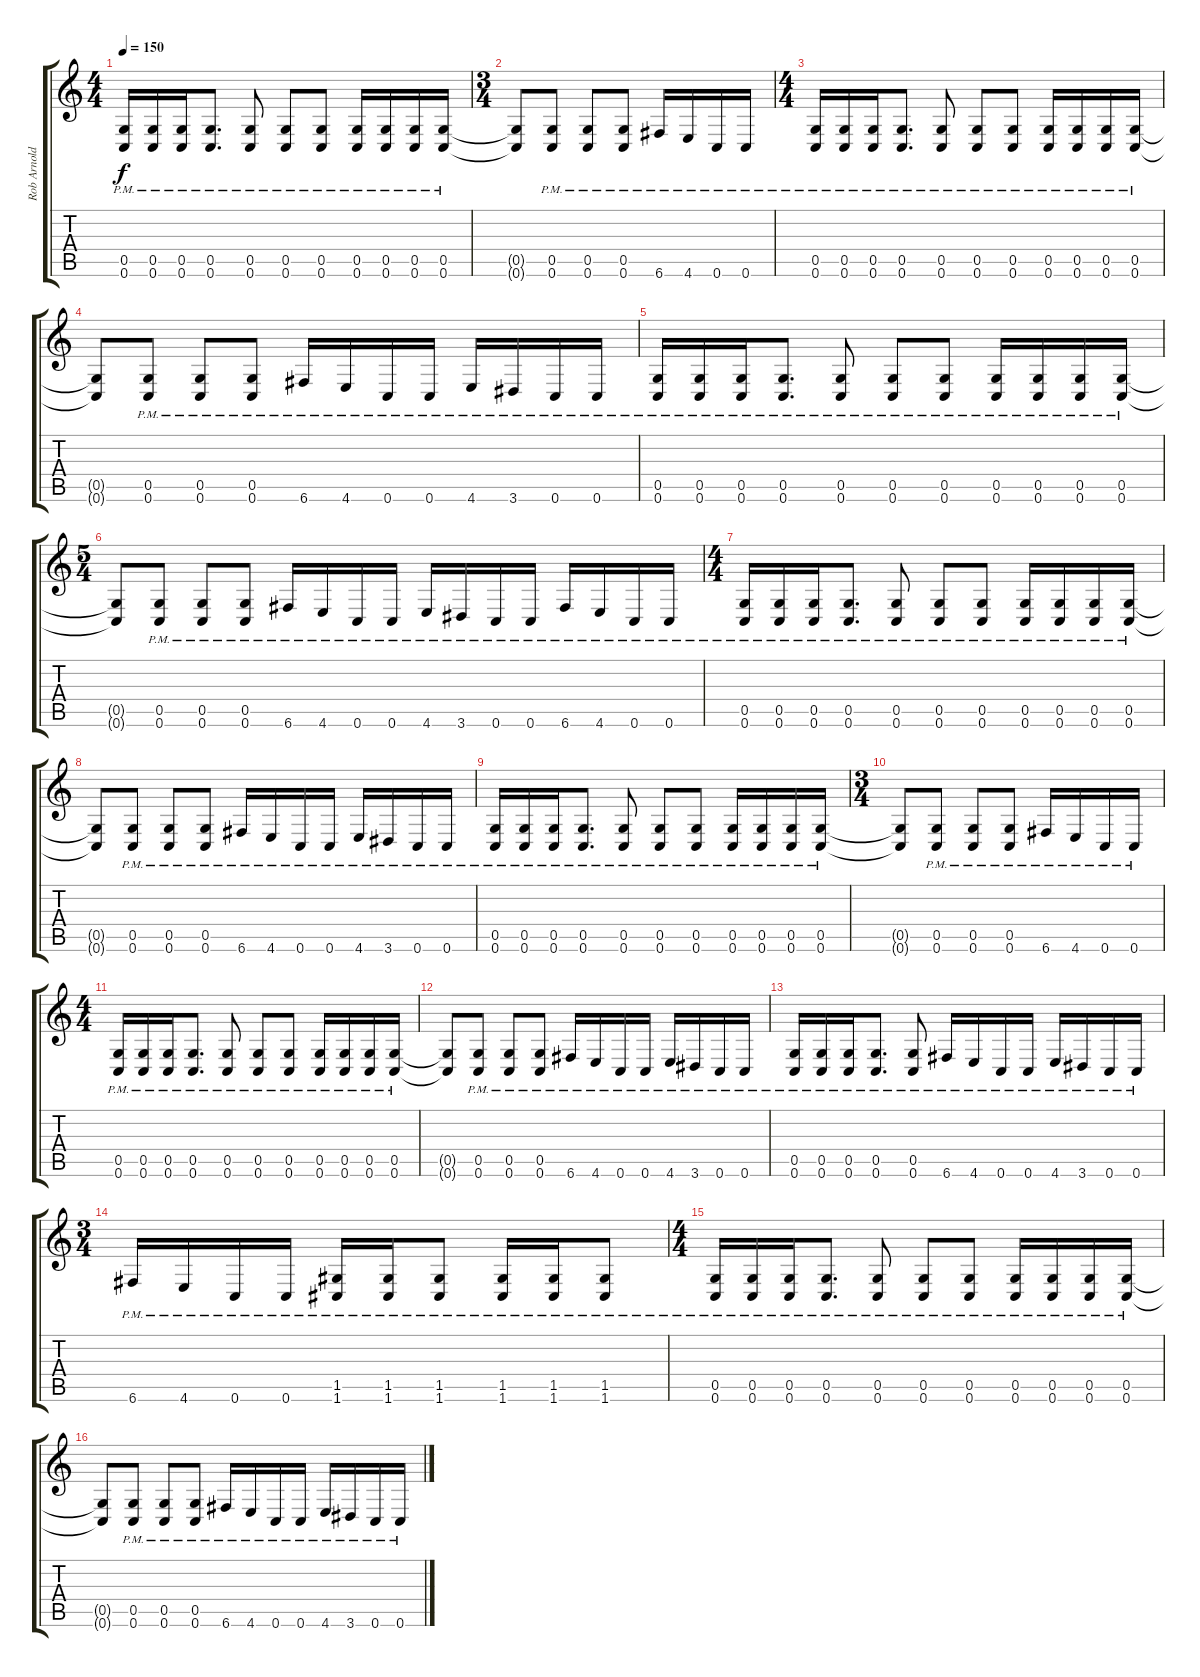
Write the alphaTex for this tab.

\track ("Rob Arnold" "Rob Arnold") {instrument distortionguitar}
\staff {score tabs}
\tuning (D4 A3 F3 C3 G2 C2) {hide}
\ts (4 4)
\tempo 150
\clef g2
\ks c
(0.5{pm} 0.6{pm}).16{dy f} (0.5{pm} 0.6{pm}).16 (0.5{pm} 0.6{pm}).16 (0.5{pm} 0.6{pm}).8{d} (0.5{pm} 0.6{pm}).8 (0.5{pm} 0.6{pm}).8 (0.5{pm} 0.6{pm}).8 (0.5{pm} 0.6{pm}).16 (0.5{pm} 0.6{pm}).16 (0.5{pm} 0.6{pm}).16 (0.5{pm} 0.6).16 |
\ts (3 4)
(0.5{t} 0.6{t}).8 (0.5{pm} 0.6{pm}).8 (0.5{pm} 0.6{pm}).8 (0.5{pm} 0.6{pm}).8 6.6{pm}.16 4.6{pm}.16 0.6{pm}.16 0.6{pm}.16 |
\ts (4 4)
(0.5{pm} 0.6{pm}).16 (0.5{pm} 0.6{pm}).16 (0.5{pm} 0.6{pm}).16 (0.5{pm} 0.6{pm}).8{d} (0.5{pm} 0.6{pm}).8 (0.5{pm} 0.6{pm}).8 (0.5{pm} 0.6{pm}).8 (0.5{pm} 0.6{pm}).16 (0.5{pm} 0.6{pm}).16 (0.5{pm} 0.6{pm}).16 (0.5{pm} 0.6).16 |
(0.5{t} 0.6{t}).8 (0.5{pm} 0.6{pm}).8 (0.5{pm} 0.6{pm}).8 (0.5{pm} 0.6{pm}).8 6.6{pm}.16 4.6{pm}.16 0.6{pm}.16 0.6{pm}.16 4.6{pm}.16 3.6{pm}.16 0.6{pm}.16 0.6{pm}.16 |
(0.5{pm} 0.6{pm}).16 (0.5{pm} 0.6{pm}).16 (0.5{pm} 0.6{pm}).16 (0.5{pm} 0.6{pm}).8{d} (0.5{pm} 0.6{pm}).8 (0.5{pm} 0.6{pm}).8 (0.5{pm} 0.6{pm}).8 (0.5{pm} 0.6{pm}).16 (0.5{pm} 0.6{pm}).16 (0.5{pm} 0.6{pm}).16 (0.5{pm} 0.6).16 |
\ts (5 4)
(0.5{t} 0.6{t}).8 (0.5{pm} 0.6{pm}).8 (0.5{pm} 0.6{pm}).8 (0.5{pm} 0.6{pm}).8 6.6{pm}.16 4.6{pm}.16 0.6{pm}.16 0.6{pm}.16 4.6{pm}.16 3.6{pm}.16 0.6{pm}.16 0.6{pm}.16 6.6{pm}.16 4.6{pm}.16 0.6{pm}.16 0.6{pm}.16 |
\ts (4 4)
(0.5{pm} 0.6{pm}).16 (0.5{pm} 0.6{pm}).16 (0.5{pm} 0.6{pm}).16 (0.5{pm} 0.6{pm}).8{d} (0.5{pm} 0.6{pm}).8 (0.5{pm} 0.6{pm}).8 (0.5{pm} 0.6{pm}).8 (0.5{pm} 0.6{pm}).16 (0.5{pm} 0.6{pm}).16 (0.5{pm} 0.6{pm}).16 (0.5{pm} 0.6).16 |
(0.5{t} 0.6{t}).8 (0.5{pm} 0.6{pm}).8 (0.5{pm} 0.6{pm}).8 (0.5{pm} 0.6{pm}).8 6.6{pm}.16 4.6{pm}.16 0.6{pm}.16 0.6{pm}.16 4.6{pm}.16 3.6{pm}.16 0.6{pm}.16 0.6{pm}.16 |
(0.5{pm} 0.6{pm}).16 (0.5{pm} 0.6{pm}).16 (0.5{pm} 0.6{pm}).16 (0.5{pm} 0.6{pm}).8{d} (0.5{pm} 0.6{pm}).8 (0.5{pm} 0.6{pm}).8 (0.5{pm} 0.6{pm}).8 (0.5{pm} 0.6{pm}).16 (0.5{pm} 0.6{pm}).16 (0.5{pm} 0.6{pm}).16 (0.5{pm} 0.6).16 |
\ts (3 4)
(0.5{t} 0.6{t}).8 (0.5{pm} 0.6{pm}).8 (0.5{pm} 0.6{pm}).8 (0.5{pm} 0.6{pm}).8 6.6{pm}.16 4.6{pm}.16 0.6{pm}.16 0.6{pm}.16 |
\ts (4 4)
(0.5{pm} 0.6{pm}).16 (0.5{pm} 0.6{pm}).16 (0.5{pm} 0.6{pm}).16 (0.5{pm} 0.6{pm}).8{d} (0.5{pm} 0.6{pm}).8 (0.5{pm} 0.6{pm}).8 (0.5{pm} 0.6{pm}).8 (0.5{pm} 0.6{pm}).16 (0.5{pm} 0.6{pm}).16 (0.5{pm} 0.6{pm}).16 (0.5{pm} 0.6).16 |
(0.5{t} 0.6{t}).8 (0.5{pm} 0.6{pm}).8 (0.5{pm} 0.6{pm}).8 (0.5{pm} 0.6{pm}).8 6.6{pm}.16 4.6{pm}.16 0.6{pm}.16 0.6{pm}.16 4.6{pm}.16 3.6{pm}.16 0.6{pm}.16 0.6{pm}.16 |
(0.5{pm} 0.6{pm}).16 (0.5{pm} 0.6{pm}).16 (0.5{pm} 0.6{pm}).16 (0.5{pm} 0.6{pm}).8{d} (0.5{pm} 0.6{pm}).8 6.6{pm}.16 4.6{pm}.16 0.6{pm}.16 0.6{pm}.16 4.6{pm}.16 3.6{pm}.16 0.6{pm}.16 0.6{pm}.16 |
\ts (3 4)
6.6{pm}.16 4.6{pm}.16 0.6{pm}.16 0.6{pm}.16 (1.5{pm} 1.6{pm}).16 (1.5{pm} 1.6{pm}).16 (1.5{pm} 1.6{pm}).8 (1.5{pm} 1.6{pm}).16 (1.5{pm} 1.6{pm}).16 (1.5{pm} 1.6{pm}).8 |
\ts (4 4)
(0.5{pm} 0.6{pm}).16 (0.5{pm} 0.6{pm}).16 (0.5{pm} 0.6{pm}).16 (0.5{pm} 0.6{pm}).8{d} (0.5{pm} 0.6{pm}).8 (0.5{pm} 0.6{pm}).8 (0.5{pm} 0.6{pm}).8 (0.5{pm} 0.6{pm}).16 (0.5{pm} 0.6{pm}).16 (0.5{pm} 0.6{pm}).16 (0.5{pm} 0.6).16 |
(0.5{t} 0.6{t}).8 (0.5{pm} 0.6{pm}).8 (0.5{pm} 0.6{pm}).8 (0.5{pm} 0.6{pm}).8 6.6{pm}.16 4.6{pm}.16 0.6{pm}.16 0.6{pm}.16 4.6{pm}.16 3.6{pm}.16 0.6{pm}.16 0.6{pm}.16
